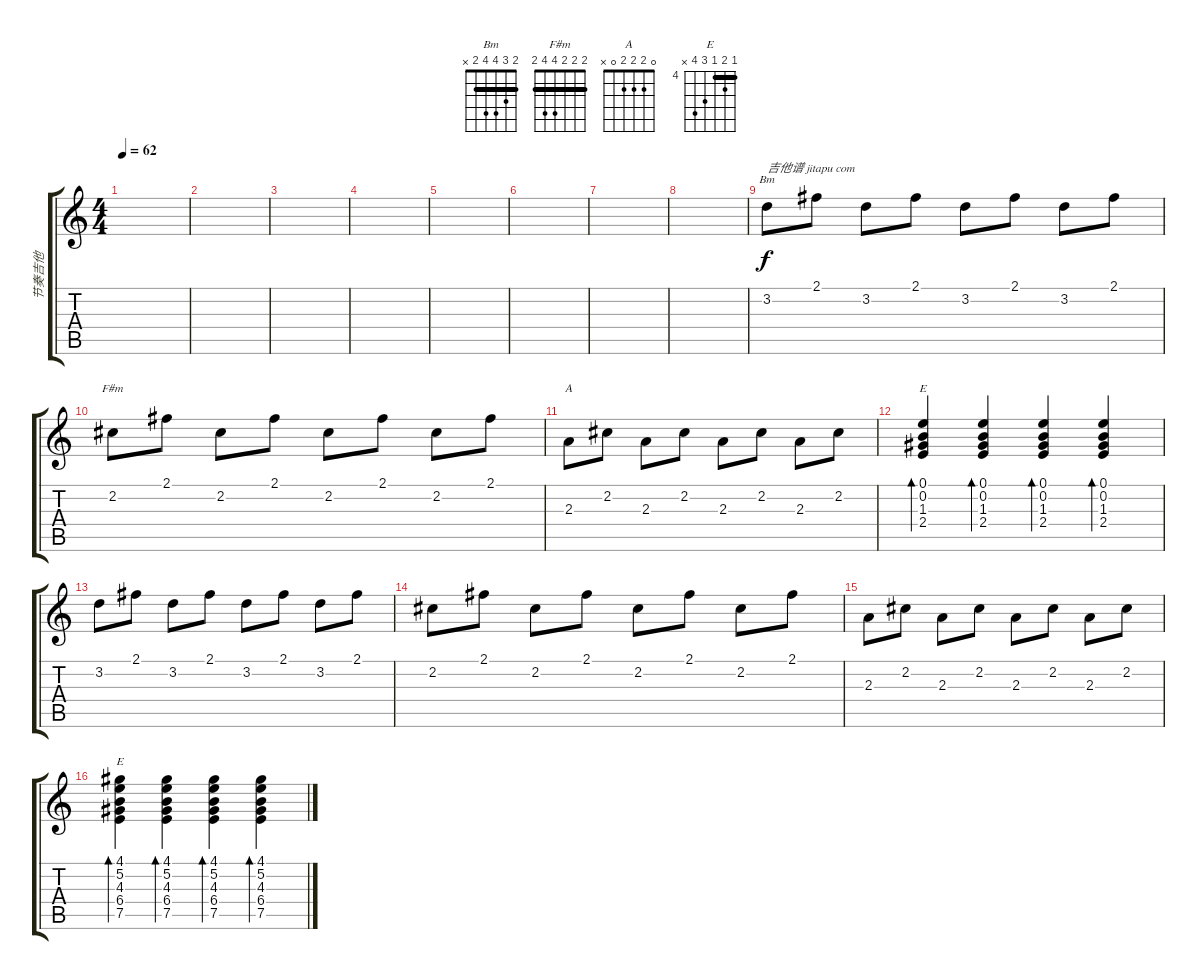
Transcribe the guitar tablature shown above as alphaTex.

\track ("节奏吉他" "节奏吉他") {instrument electricguitarclean}
\staff {score tabs}
\tuning (E4 B3 G3 D3 A2 E2) {hide}
\chord ("Bm" 2 3 4 4 2 x) {barre 2}
\chord ("F#m" 2 2 2 4 4 2) {barre 2}
\chord ("A" 0 2 2 2 0 x)
\chord ("E" 0 0 1 2 2 0)
\chord ("E" 4 5 4 6 7 x) {firstfret 4 barre 4}
\ts (4 4)
\tempo 62
\clef g2
\ks c
|
|
|
|
|
|
|
|
3.2.8{ch "Bm" txt "吉他谱 jitapu com"} 2.1.8 3.2.8 2.1.8 3.2.8 2.1.8 3.2.8 2.1.8 |
2.2.8{ch "F#m"} 2.1.8 2.2.8 2.1.8 2.2.8 2.1.8 2.2.8 2.1.8 |
2.3.8{ch "A"} 2.2.8 2.3.8 2.2.8 2.3.8 2.2.8 2.3.8 2.2.8 |
(0.1 0.2 1.3 2.4).4{bd 120 ch "E"} (0.1 0.2 1.3 2.4).4{bd 120} (0.1 0.2 1.3 2.4).4{bd 120} (0.1 0.2 1.3 2.4).4{bd 120} |
3.2.8 2.1.8 3.2.8 2.1.8 3.2.8 2.1.8 3.2.8 2.1.8 |
2.2.8 2.1.8 2.2.8 2.1.8 2.2.8 2.1.8 2.2.8 2.1.8 |
2.3.8 2.2.8 2.3.8 2.2.8 2.3.8 2.2.8 2.3.8 2.2.8 |
(4.1 5.2 4.3 6.4 7.5).4{bd 120 ch "E"} (4.1 5.2 4.3 6.4 7.5).4{bd 120} (4.1 5.2 4.3 6.4 7.5).4{bd 120} (4.1 5.2 4.3 6.4 7.5).4{bd 120}
